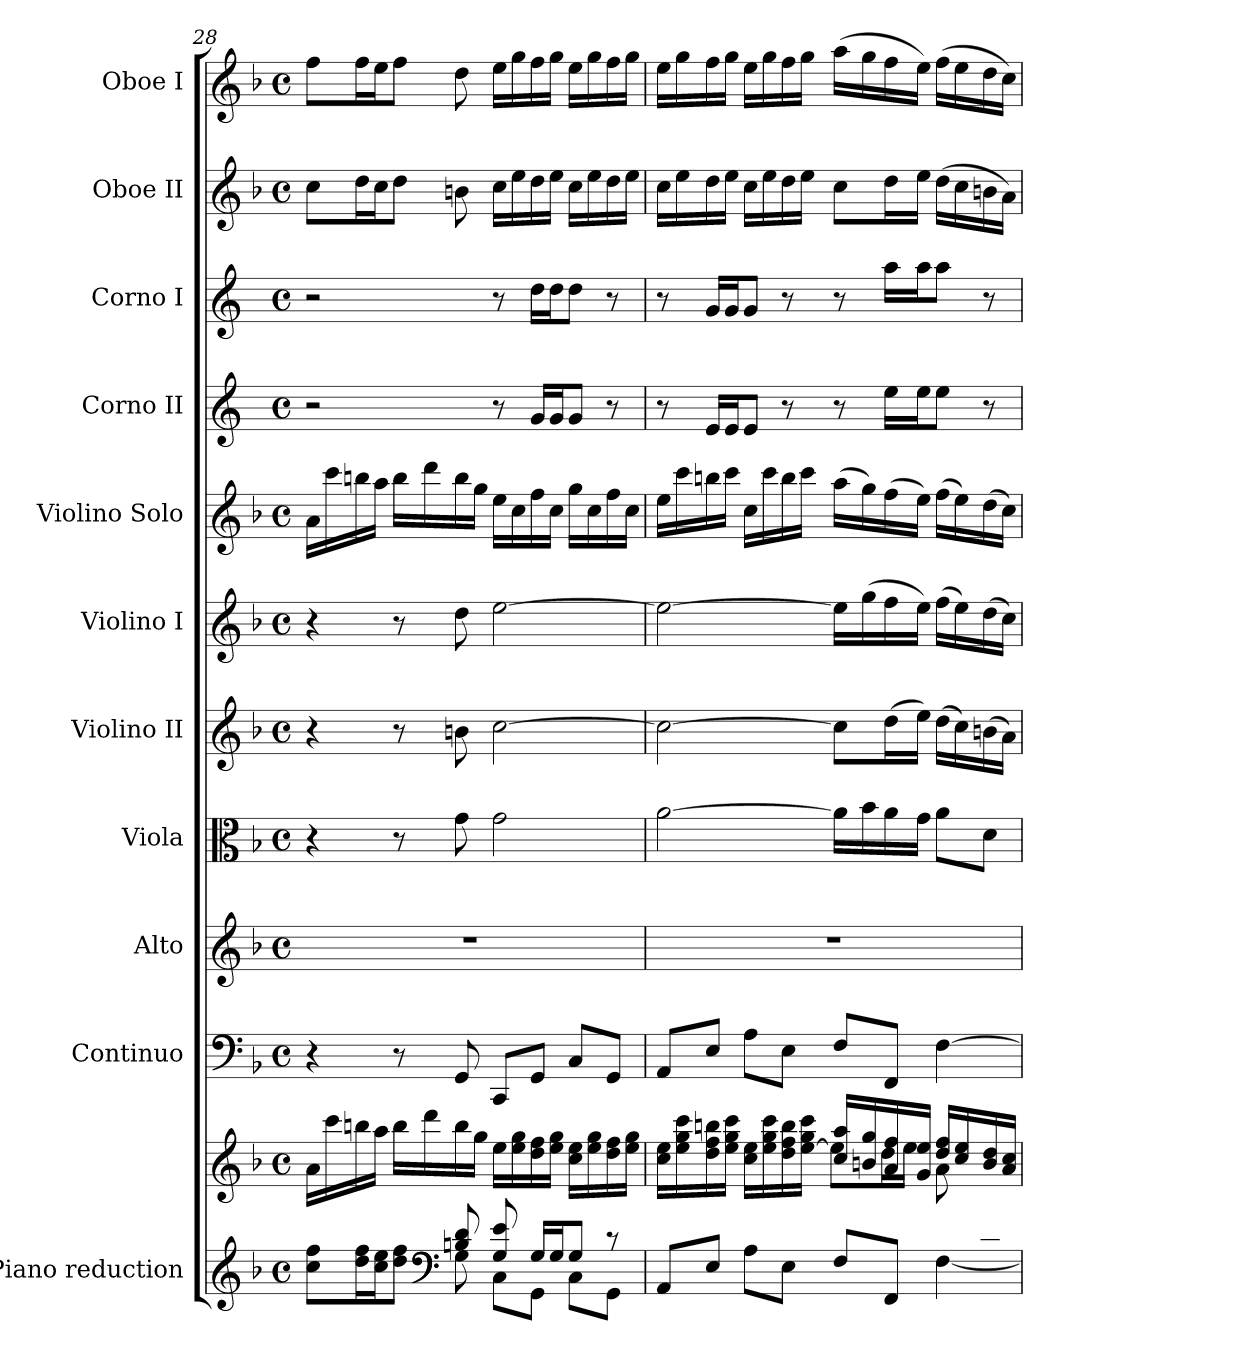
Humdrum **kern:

**kern	**kern	**kern	**kern	**kern	**kern	**kern	**kern	**kern	**kern	**kern	**kern
*part11	*part11	*part10	*part9	*part8	*part7	*part6	*part5	*part4	*part3	*part2	*part1
*staff12	*staff11	*staff10	*staff9	*staff8	*staff7	*staff6	*staff5	*staff4	*staff3	*staff2	*staff1
*I"Piano reduction	*	*I"Continuo	*I"Alto	*I"Viola	*I"Violino II	*I"Violino I	*I"Violino Solo	*I"Corno II	*I"Corno I	*I"Oboe II	*I"Oboe I
*I'Pno	*	*	*	*	*	*	*I'Vln	*	*	*I'Ob	*I'Ob
!!LO:PB:g=z
*clefG2	*clefG2	*clefF4	*clefG2	*clefC3	*clefG2	*clefG2	*clefG2	*clefG2	*clefG2	*clefG2	*clefG2
*	*	*	*	*	*	*	*	*ITrd4c7	*ITrd4c7	*	*
*k[b-]	*k[b-]	*k[b-]	*k[b-]	*k[b-]	*k[b-]	*k[b-]	*k[b-]	*k[b-]	*k[b-]	*k[b-]	*k[b-]
*M4/4	*M4/4	*M4/4	*M4/4	*M4/4	*M4/4	*M4/4	*M4/4	*M4/4	*M4/4	*M4/4	*M4/4
*met(c)	*met(c)	*met(c)	*met(c)	*met(c)	*met(c)	*met(c)	*met(c)	*met(c)	*met(c)	*met(c)	*met(c)
=28	=28	=28	=28	=28	=28	=28	=28	=28	=28	=28	=28
*^	*	*	*	*	*	*	*	*	*	*	*
4.ryy	8cc\ 8ff\L	16a\LL	4r	1r	4r	4r	4r	16a\LL	2r	2r	8cc\L	8ff\L
.	.	16ccc\	.	.	.	.	.	16ccc\	.	.	.	.
.	16dd\ 16ff\L	16bbn\	.	.	.	.	.	16bbn\	.	.	16dd\L	16ff\L
.	16cc\ 16ee\J	16aa\JJ	.	.	.	.	.	16aa\JJ	.	.	16cc\J	16ee\J
.	8dd\ 8ff\J	16bb\LL	8r	.	8r	8r	8r	16bb\LL	.	.	8dd\J	8ff\J
.	.	16ddd\	.	.	.	.	.	16ddd\	.	.	.	.
*clefF4	*	*	*	*	*	*	*	*	*	*	*	*
8Bn/ 8d/	8G\	16bb\	8GG/	.	8g\	8bn\	8dd\	16bb\	.	.	8bn\	8dd\
.	.	16gg\JJ	.	.	.	.	.	16gg\JJ	.	.	.	.
8G/ 8e/	8C\L	16ee\LL	8CC/L	.	2g\	[2cc\	[2ee\	16ee\LL	8r	8r	16cc\LL	16ee\LL
.	.	16ee\ 16gg\	.	.	.	.	.	16cc\	.	.	16ee\	16gg\
16G/LL	8GG\J	16dd\ 16ff\	8GG/J	.	.	.	.	16ff\	16c/LL	16g\LL	16dd\	16ff\
16G/J	.	16ee\ 16gg\JJ	.	.	.	.	.	16cc\JJ	16c/J	16g\J	16ee\JJ	16gg\JJ
8G/J	8C\L	16cc\ 16ee\LL	8C/L	.	.	.	.	16gg\LL	8c/J	8g\J	16cc\LL	16ee\LL
.	.	16ee\ 16gg\	.	.	.	.	.	16cc\	.	.	16ee\	16gg\
8r	8GG\J	16dd\ 16ff\	8GG/J	.	.	.	.	16ff\	8r	8r	16dd\	16ff\
.	.	16ee\ 16gg\JJ	.	.	.	.	.	16cc\JJ	.	.	16ee\JJ	16gg\JJ
=29	=29	=29	=29	=29	=29	=29	=29	=29	=29	=29	=29	=29
*	*	*^	*	*	*	*	*	*	*	*	*	*
2..ryy	8AA/L	16cc\ 16ee\LL	2ryy	8AA/L	1r	[2a\	2cc\_	2ee\_	16ee\LL	8r	8r	16cc\LL	16ee\LL
.	.	16ee\ 16gg\ 16ccc\	.	.	.	.	.	.	16ccc\	.	.	16ee\	16gg\
.	8E/J	16dd\ 16ff\ 16bbn\	.	8E/J	.	.	.	.	16bbn\	16A/LL	16c/LL	16dd\	16ff\
.	.	16ee\ 16gg\ 16ccc\JJ	.	.	.	.	.	.	16ccc\JJ	16A/J	16c/J	16ee\JJ	16gg\JJ
.	8A\L	16cc\ 16ee\LL	.	8A\L	.	.	.	.	16cc\LL	8A/J	8c/J	16cc\LL	16ee\LL
.	.	16ee\ 16gg\ 16ccc\	.	.	.	.	.	.	16ccc\	.	.	16ee\	16gg\
.	8E\J	16dd\ 16ff\ 16bb\	.	8E\J	.	.	.	.	16bb\	8r	8r	16dd\	16ff\
.	.	[16ee\ 16gg\ 16ccc\JJ	.	.	.	.	.	.	16ccc\JJ	.	.	16ee\JJ	16gg\JJ
.	8F/L	16cc/ 16aa/LL	8ee\L]	8F/L	.	16a\LL]	8cc\L]	16ee\LL]	(16aa\LL	8r	8r	8cc\L	(16aa\LL
.	.	16bn/ 16gg/	.	.	.	16b-\	.	(16gg\	16gg\)	.	.	.	16gg\
.	8FF/J	16a/ 16ff/	16dd\L	8FF/J	.	16a\	(16dd\L	16ff\	(16ff\	16a\LL	16dd\LL	16dd\L	16ff\
.	.	16g/ 16ee/JJ	16ee\JJ	.	.	16g\JJ	16ee\JJ)	16ee\JJ)	16ee\JJ)	16a\J	16dd\J	16ee\JJ	16ee\JJ)
.	[<4F\	16dd/ 16ff/LL	8a\L	[4F\	.	8a\L	(16dd\LL	(16ff\LL	(16ff\LL	8a\J	8dd\J	(16dd\LL	(16ff\LL
.	.	16cc/ 16ee/	.	.	.	.	16cc\)	16ee\)	16ee\)	.	.	16cc\	16ee\
8d/J	.	16b/ 16dd/	8ryy	.	.	8d\J	(16bn\	(16dd\	(16dd\	8r	8r	16bn\	16dd\
.	.	16a/ 16cc/JJ	.	.	.	.	16a\JJ)	16cc\JJ)	16cc\JJ)	.	.	16a\JJ)	16cc\JJ)
*v	*v	*	*	*	*	*	*	*	*	*	*	*	*
*	*v	*v	*	*	*	*	*	*	*	*	*	*
=	=	=	=	=	=	=	=	=	=	=	=
*-	*-	*-	*-	*-	*-	*-	*-	*-	*-	*-	*-
